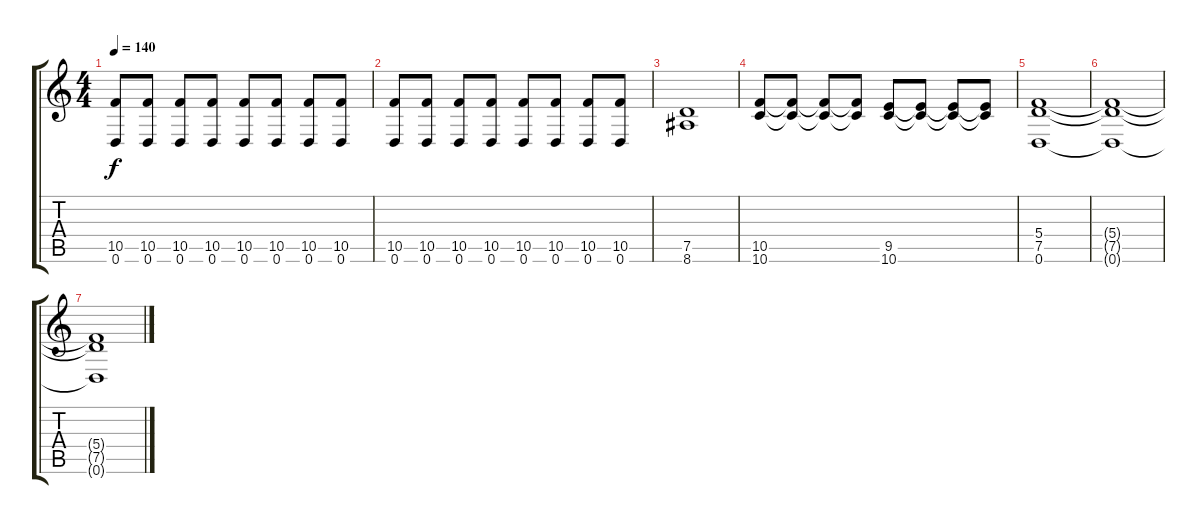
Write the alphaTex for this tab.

\track "" {instrument distortionguitar}
\staff {score tabs}
\tuning (D4 A3 F3 C3 G2 D2) {hide}
\ts (4 4)
\tempo 140
\clef g2
\ks c
(10.5 0.6).8{dy f} (10.5 0.6).8 (10.5 0.6).8 (10.5 0.6).8 (10.5 0.6).8 (10.5 0.6).8 (10.5 0.6).8 (10.5 0.6).8 |
(10.5 0.6).8 (10.5 0.6).8 (10.5 0.6).8 (10.5 0.6).8 (10.5 0.6).8 (10.5 0.6).8 (10.5 0.6).8 (10.5 0.6).8 |
(7.5 8.6).1 |
(10.5 10.6).8 (10.5{t} 10.6{t}).8 (10.5{t} 10.6{t}).8 (10.5{t} 10.6{t}).8 (9.5 10.6).8 (9.5{t} 10.6{t}).8 (9.5{t} 10.6{t}).8 (9.5{t} 10.6{t}).8 |
(5.4 7.5 0.6).1 |
(5.4{t} 7.5{t} 0.6{t}).1{volume 1} |
(5.4{t} 7.5{t} 0.6{t}).1
